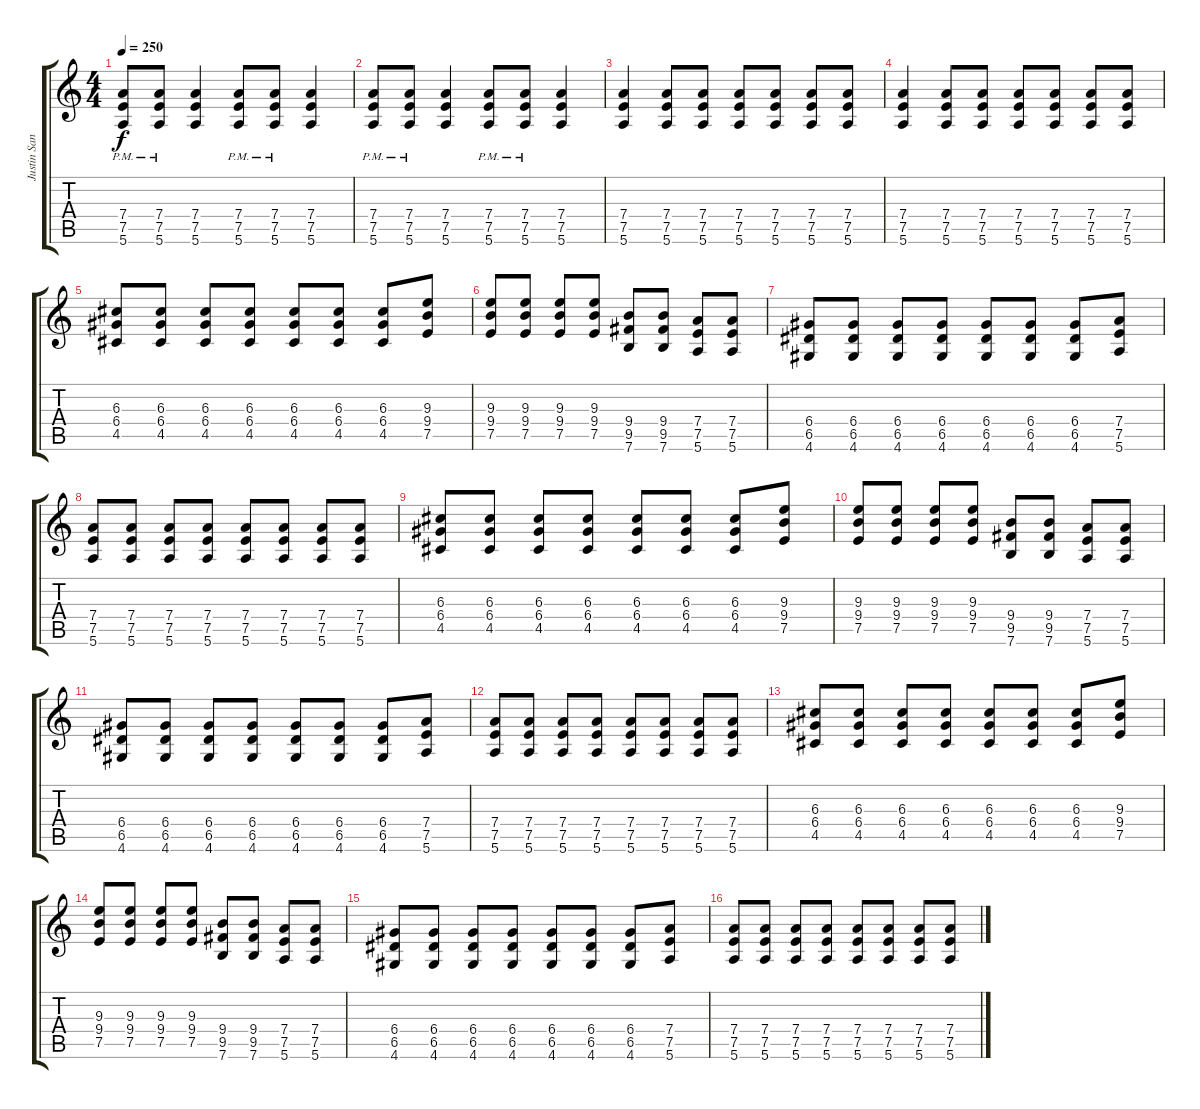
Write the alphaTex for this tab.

\track ("Justin Sane" "Justin San") {instrument distortionguitar}
\staff {score tabs}
\tuning (E4 B3 G3 D3 A2 E2) {hide}
\ts (4 4)
\tempo 250
\clef g2
\ks c
(7.4{pm} 7.5{pm} 5.6{pm}).8{dy f} (7.4{pm} 7.5{pm} 5.6{pm}).8 (7.4 7.5 5.6).4 (7.4{pm} 7.5{pm} 5.6{pm}).8 (7.4{pm} 7.5{pm} 5.6{pm}).8 (7.4 7.5 5.6).4 |
(7.4{pm} 7.5{pm} 5.6{pm}).8 (7.4{pm} 7.5{pm} 5.6{pm}).8 (7.4 7.5 5.6).4 (7.4{pm} 7.5{pm} 5.6{pm}).8 (7.4{pm} 7.5{pm} 5.6{pm}).8 (7.4 7.5 5.6).4 |
(7.4 7.5 5.6).4 (7.4 7.5 5.6).8 (7.4 7.5 5.6).8 (7.4 7.5 5.6).8 (7.4 7.5 5.6).8 (7.4 7.5 5.6).8 (7.4 7.5 5.6).8 |
(7.4 7.5 5.6).4 (7.4 7.5 5.6).8 (7.4 7.5 5.6).8 (7.4 7.5 5.6).8 (7.4 7.5 5.6).8 (7.4 7.5 5.6).8 (7.4 7.5 5.6).8 |
(6.3 6.4 4.5).8 (6.3 6.4 4.5).8 (6.3 6.4 4.5).8 (6.3 6.4 4.5).8 (6.3 6.4 4.5).8 (6.3 6.4 4.5).8 (6.3 6.4 4.5).8 (9.3 9.4 7.5).8 |
(9.3 9.4 7.5).8 (9.3 9.4 7.5).8 (9.3 9.4 7.5).8 (9.3 9.4 7.5).8 (9.4 9.5 7.6).8 (9.4 9.5 7.6).8 (7.4 7.5 5.6).8 (7.4 7.5 5.6).8 |
(6.4 6.5 4.6).8 (6.4 6.5 4.6).8 (6.4 6.5 4.6).8 (6.4 6.5 4.6).8 (6.4 6.5 4.6).8 (6.4 6.5 4.6).8 (6.4 6.5 4.6).8 (7.4 7.5 5.6).8 |
(7.4 7.5 5.6).8 (7.4 7.5 5.6).8 (7.4 7.5 5.6).8 (7.4 7.5 5.6).8 (7.4 7.5 5.6).8 (7.4 7.5 5.6).8 (7.4 7.5 5.6).8 (7.4 7.5 5.6).8 |
(6.3 6.4 4.5).8 (6.3 6.4 4.5).8 (6.3 6.4 4.5).8 (6.3 6.4 4.5).8 (6.3 6.4 4.5).8 (6.3 6.4 4.5).8 (6.3 6.4 4.5).8 (9.3 9.4 7.5).8 |
(9.3 9.4 7.5).8 (9.3 9.4 7.5).8 (9.3 9.4 7.5).8 (9.3 9.4 7.5).8 (9.4 9.5 7.6).8 (9.4 9.5 7.6).8 (7.4 7.5 5.6).8 (7.4 7.5 5.6).8 |
(6.4 6.5 4.6).8 (6.4 6.5 4.6).8 (6.4 6.5 4.6).8 (6.4 6.5 4.6).8 (6.4 6.5 4.6).8 (6.4 6.5 4.6).8 (6.4 6.5 4.6).8 (7.4 7.5 5.6).8 |
(7.4 7.5 5.6).8 (7.4 7.5 5.6).8 (7.4 7.5 5.6).8 (7.4 7.5 5.6).8 (7.4 7.5 5.6).8 (7.4 7.5 5.6).8 (7.4 7.5 5.6).8 (7.4 7.5 5.6).8 |
(6.3 6.4 4.5).8 (6.3 6.4 4.5).8 (6.3 6.4 4.5).8 (6.3 6.4 4.5).8 (6.3 6.4 4.5).8 (6.3 6.4 4.5).8 (6.3 6.4 4.5).8 (9.3 9.4 7.5).8 |
(9.3 9.4 7.5).8 (9.3 9.4 7.5).8 (9.3 9.4 7.5).8 (9.3 9.4 7.5).8 (9.4 9.5 7.6).8 (9.4 9.5 7.6).8 (7.4 7.5 5.6).8 (7.4 7.5 5.6).8 |
(6.4 6.5 4.6).8 (6.4 6.5 4.6).8 (6.4 6.5 4.6).8 (6.4 6.5 4.6).8 (6.4 6.5 4.6).8 (6.4 6.5 4.6).8 (6.4 6.5 4.6).8 (7.4 7.5 5.6).8 |
(7.4 7.5 5.6).8 (7.4 7.5 5.6).8 (7.4 7.5 5.6).8 (7.4 7.5 5.6).8 (7.4 7.5 5.6).8 (7.4 7.5 5.6).8 (7.4 7.5 5.6).8 (7.4 7.5 5.6).8
